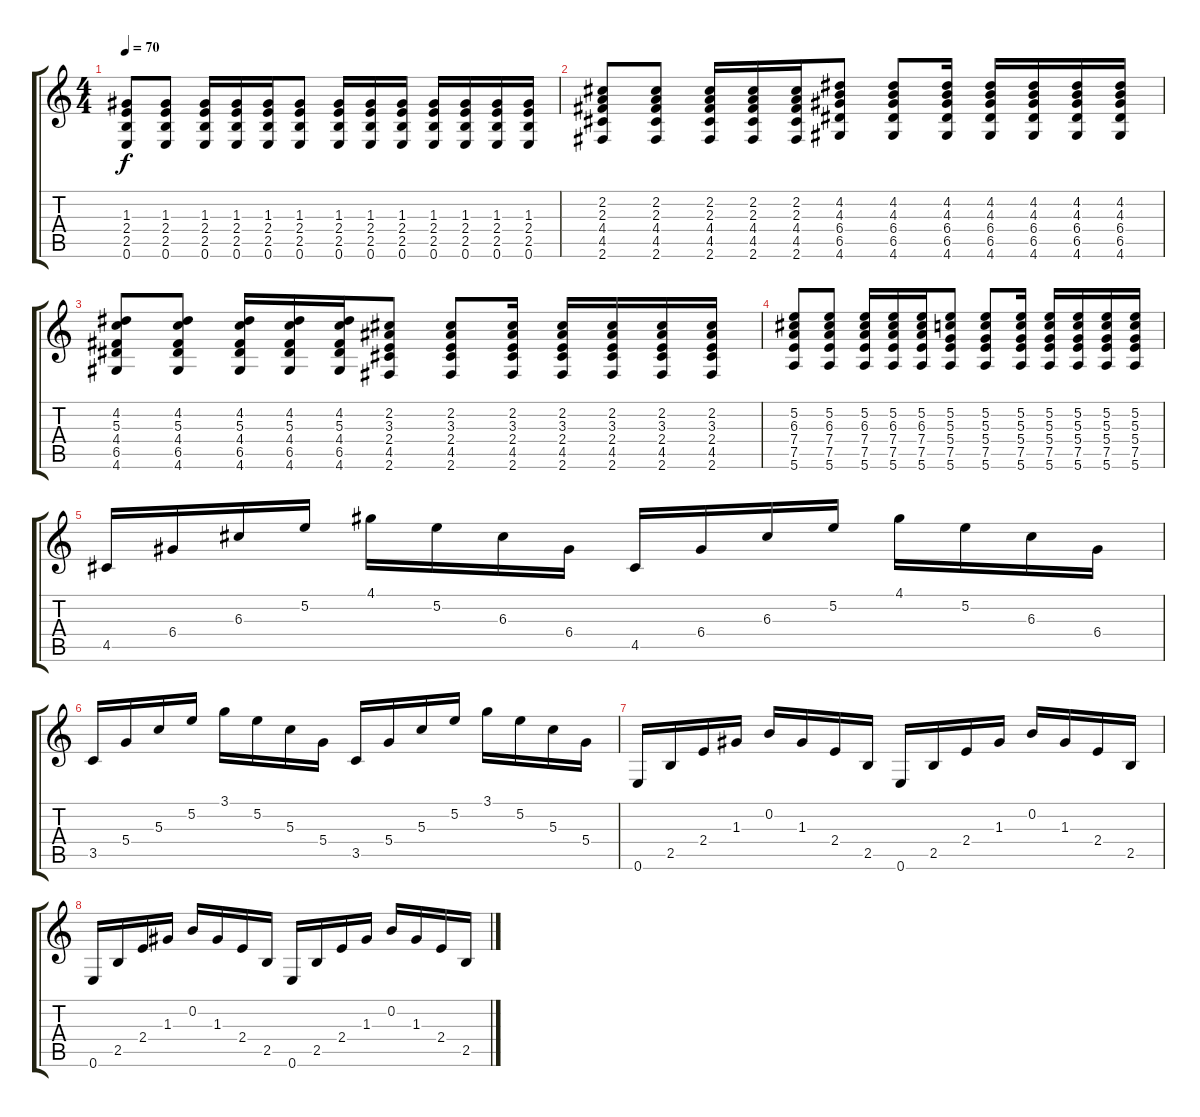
\track "" {instrument acousticguitarsteel}
\staff {score tabs}
\tuning (E4 B3 G3 D3 A2 E2) {hide}
\ts (4 4)
\tempo 70
\clef g2
\ks c
(1.3 2.4 2.5 0.6).8{dy f} (1.3 2.4 2.5 0.6).8 (1.3 2.4 2.5 0.6).16 (1.3 2.4 2.5 0.6).16 (1.3 2.4 2.5 0.6).16 (1.3 2.4 2.5 0.6).8 (1.3 2.4 2.5 0.6).16 (1.3 2.4 2.5 0.6).16 (1.3 2.4 2.5 0.6).16 (1.3 2.4 2.5 0.6).16 (1.3 2.4 2.5 0.6).16 (1.3 2.4 2.5 0.6).16 (1.3 2.4 2.5 0.6).16 |
(2.2 2.3 4.4 4.5 2.6).8 (2.2 2.3 4.4 4.5 2.6).8 (2.2 2.3 4.4 4.5 2.6).16 (2.2 2.3 4.4 4.5 2.6).16 (2.2 2.3 4.4 4.5 2.6).16 (4.2 4.3 6.4 6.5 4.6).8 (4.2 4.3 6.4 6.5 4.6).8 (4.2 4.3 6.4 6.5 4.6).16 (4.2 4.3 6.4 6.5 4.6).16 (4.2 4.3 6.4 6.5 4.6).16 (4.2 4.3 6.4 6.5 4.6).16 (4.2 4.3 6.4 6.5 4.6).16 |
(4.2 5.3 4.4 6.5 4.6).8 (4.2 5.3 4.4 6.5 4.6).8 (4.2 5.3 4.4 6.5 4.6).16 (4.2 5.3 4.4 6.5 4.6).16 (4.2 5.3 4.4 6.5 4.6).16 (2.2 3.3 2.4 4.5 2.6).8 (2.2 3.3 2.4 4.5 2.6).8 (2.2 3.3 2.4 4.5 2.6).16 (2.2 3.3 2.4 4.5 2.6).16 (2.2 3.3 2.4 4.5 2.6).16 (2.2 3.3 2.4 4.5 2.6).16 (2.2 3.3 2.4 4.5 2.6).16 |
(5.2 6.3 7.4 7.5 5.6).8 (5.2 6.3 7.4 7.5 5.6).8 (5.2 6.3 7.4 7.5 5.6).16 (5.2 6.3 7.4 7.5 5.6).16 (5.2 6.3 7.4 7.5 5.6).16 (5.2 5.3 5.4 7.5 5.6).8 (5.2 5.3 5.4 7.5 5.6).8 (5.2 5.3 5.4 7.5 5.6).16 (5.2 5.3 5.4 7.5 5.6).16 (5.2 5.3 5.4 7.5 5.6).16 (5.2 5.3 5.4 7.5 5.6).16 (5.2 5.3 5.4 7.5 5.6).16 |
4.5.16 6.4.16 6.3.16 5.2.16 4.1.16 5.2.16 6.3.16 6.4.16 4.5.16 6.4.16 6.3.16 5.2.16 4.1.16 5.2.16 6.3.16 6.4.16 |
3.5.16 5.4.16 5.3.16 5.2.16 3.1.16 5.2.16 5.3.16 5.4.16 3.5.16 5.4.16 5.3.16 5.2.16 3.1.16 5.2.16 5.3.16 5.4.16 |
0.6.16 2.5.16 2.4.16 1.3.16 0.2.16 1.3.16 2.4.16 2.5.16 0.6.16 2.5.16 2.4.16 1.3.16 0.2.16 1.3.16 2.4.16 2.5.16 |
0.6.16 2.5.16 2.4.16 1.3.16 0.2.16 1.3.16 2.4.16 2.5.16 0.6.16 2.5.16 2.4.16 1.3.16 0.2.16 1.3.16 2.4.16 2.5.16
